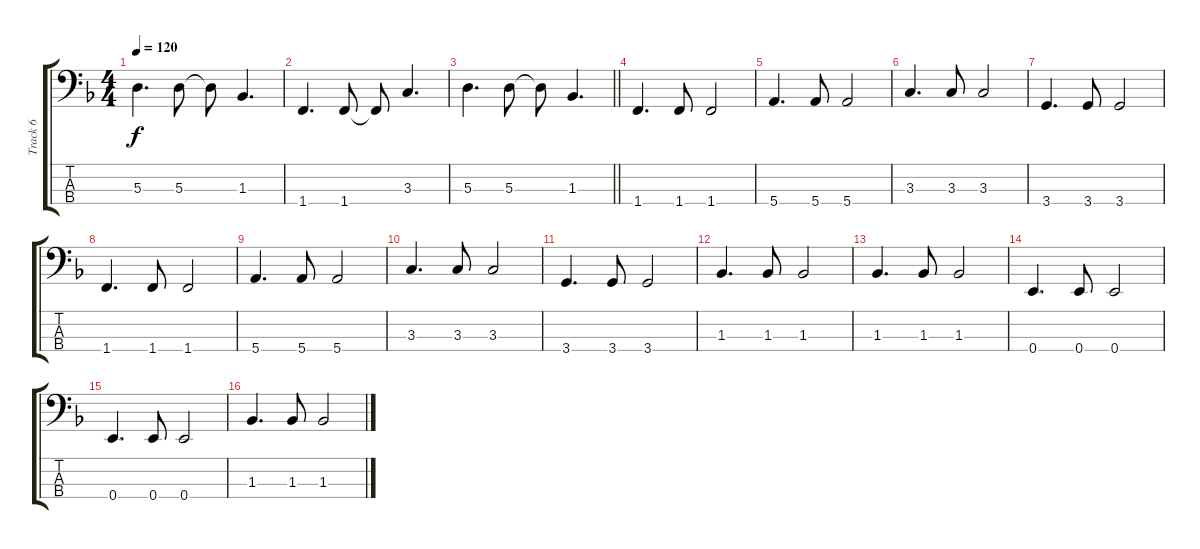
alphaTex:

\track ("Track 6" "Track 6") {instrument electricbassfinger}
\staff {score tabs}
\tuning (G2 D2 A1 E1) {hide}
\ts (4 4)
\tempo 120
\clef f4
\ks f
5.3.4{d dy f} 5.3.8 5.3{t}.8 1.3.4{d} |
1.4.4{d} 1.4.8 1.4{t}.8 3.3.4{d} |
\barLineRight lightlight
5.3.4{d} 5.3.8 5.3{t}.8 1.3.4{d} |
1.4.4{d} 1.4.8 1.4.2 |
5.4.4{d} 5.4.8 5.4.2 |
3.3.4{d} 3.3.8 3.3.2 |
3.4.4{d} 3.4.8 3.4.2 |
1.4.4{d} 1.4.8 1.4.2 |
5.4.4{d} 5.4.8 5.4.2 |
3.3.4{d} 3.3.8 3.3.2 |
3.4.4{d} 3.4.8 3.4.2 |
1.3.4{d} 1.3.8 1.3.2 |
1.3.4{d} 1.3.8 1.3.2 |
0.4.4{d} 0.4.8 0.4.2 |
0.4.4{d} 0.4.8 0.4.2 |
1.3.4{d} 1.3.8 1.3.2
